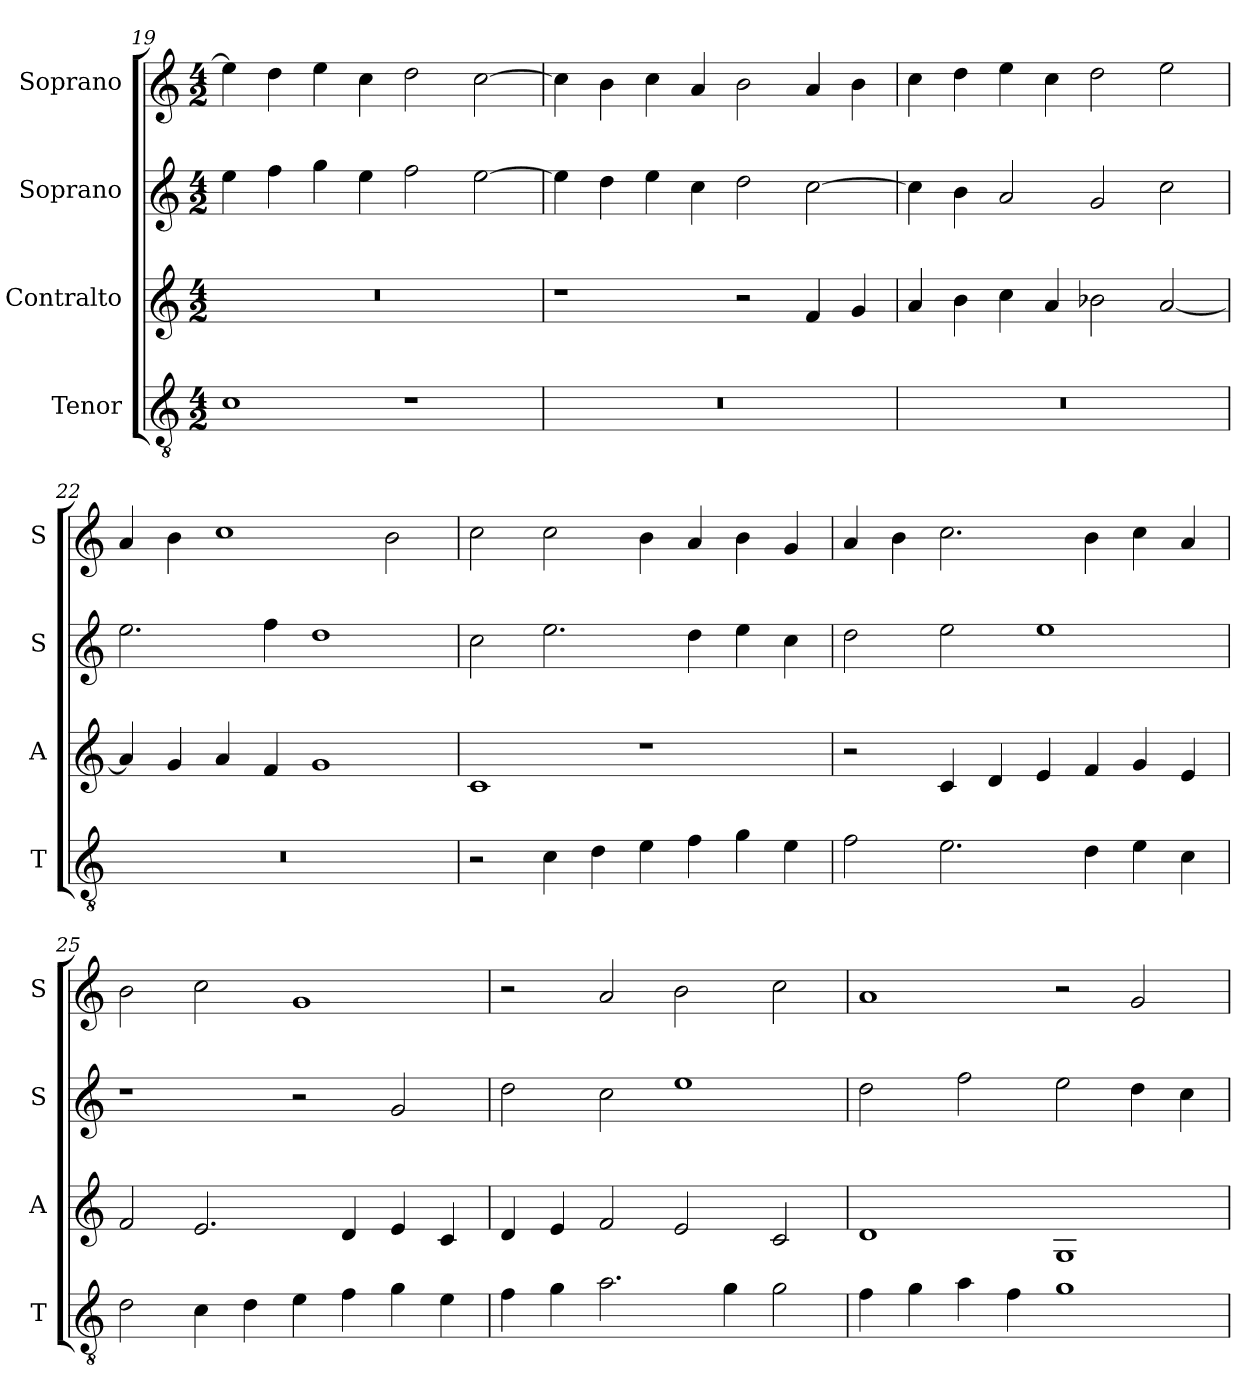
**kern	**kern	**kern	**kern
*part4	*part3	*part2	*part1
*staff4	*staff3	*staff2	*staff1
*I"Tenor	*I"Contralto	*I"Soprano	*I"Soprano
*I'T	*I'A	*I'S	*I'S
*clefGv2	*clefG2	*clefG2	*clefG2
*k[]	*k[]	*k[]	*k[]
*C:ion	*C:ion	*C:ion	*C:ion
*M4/2	*M4/2	*M4/2	*M4/2
=19	=19	=19	=19
1c	0r	4ee	4ee]
.	.	4ff	4dd
.	.	4gg	4ee
.	.	4ee	4cc
1r	.	2ff	2dd
.	.	[2ee	[2cc
=20	=20	=20	=20
0r	1r	4ee]	4cc]
.	.	4dd	4b
.	.	4ee	4cc
.	.	4cc	4a
.	2r	2dd	2b
.	4f	[2cc	4a
.	4g	.	4b
=21	=21	=21	=21
0r	4a	4cc]	4cc
.	4b	4b	4dd
.	4cc	2a	4ee
.	4a	.	4cc
.	2b-X	2g	2dd
.	[2a	2cc	2ee
=22	=22	=22	=22
0r	4a]	2.ee	4a
.	4g	.	4b
.	4a	.	1cc
.	4f	4ff	.
.	1g	1dd	.
.	.	.	2b
=23	=23	=23	=23
2r	1c	2cc	2cc
4c	.	2.ee	2cc
4d	.	.	.
4e	1r	.	4b
4f	.	4dd	4a
4g	.	4ee	4b
4e	.	4cc	4g
=24	=24	=24	=24
2f	2r	2dd	4a
.	.	.	4b
2.e	4c	2ee	2.cc
.	4d	.	.
.	4e	1ee	.
4d	4f	.	4b
4e	4g	.	4cc
4c	4e	.	4a
=25	=25	=25	=25
2d	2f	1r	2b
4c	2.e	.	2cc
4d	.	.	.
4e	.	2r	1g
4f	4d	.	.
4g	4e	2g	.
4e	4c	.	.
=26	=26	=26	=26
4f	4d	2dd	2r
4g	4e	.	.
2.a	2f	2cc	2a
.	2e	1ee	2b
4g	.	.	.
2g	2c	.	2cc
=27	=27	=27	=27
4f	1d	2dd	1a
4g	.	.	.
4a	.	2ff	.
4f	.	.	.
1g	1G	2ee	2r
.	.	4dd	2g
.	.	4cc	.
=	=	=	=
*-	*-	*-	*-
